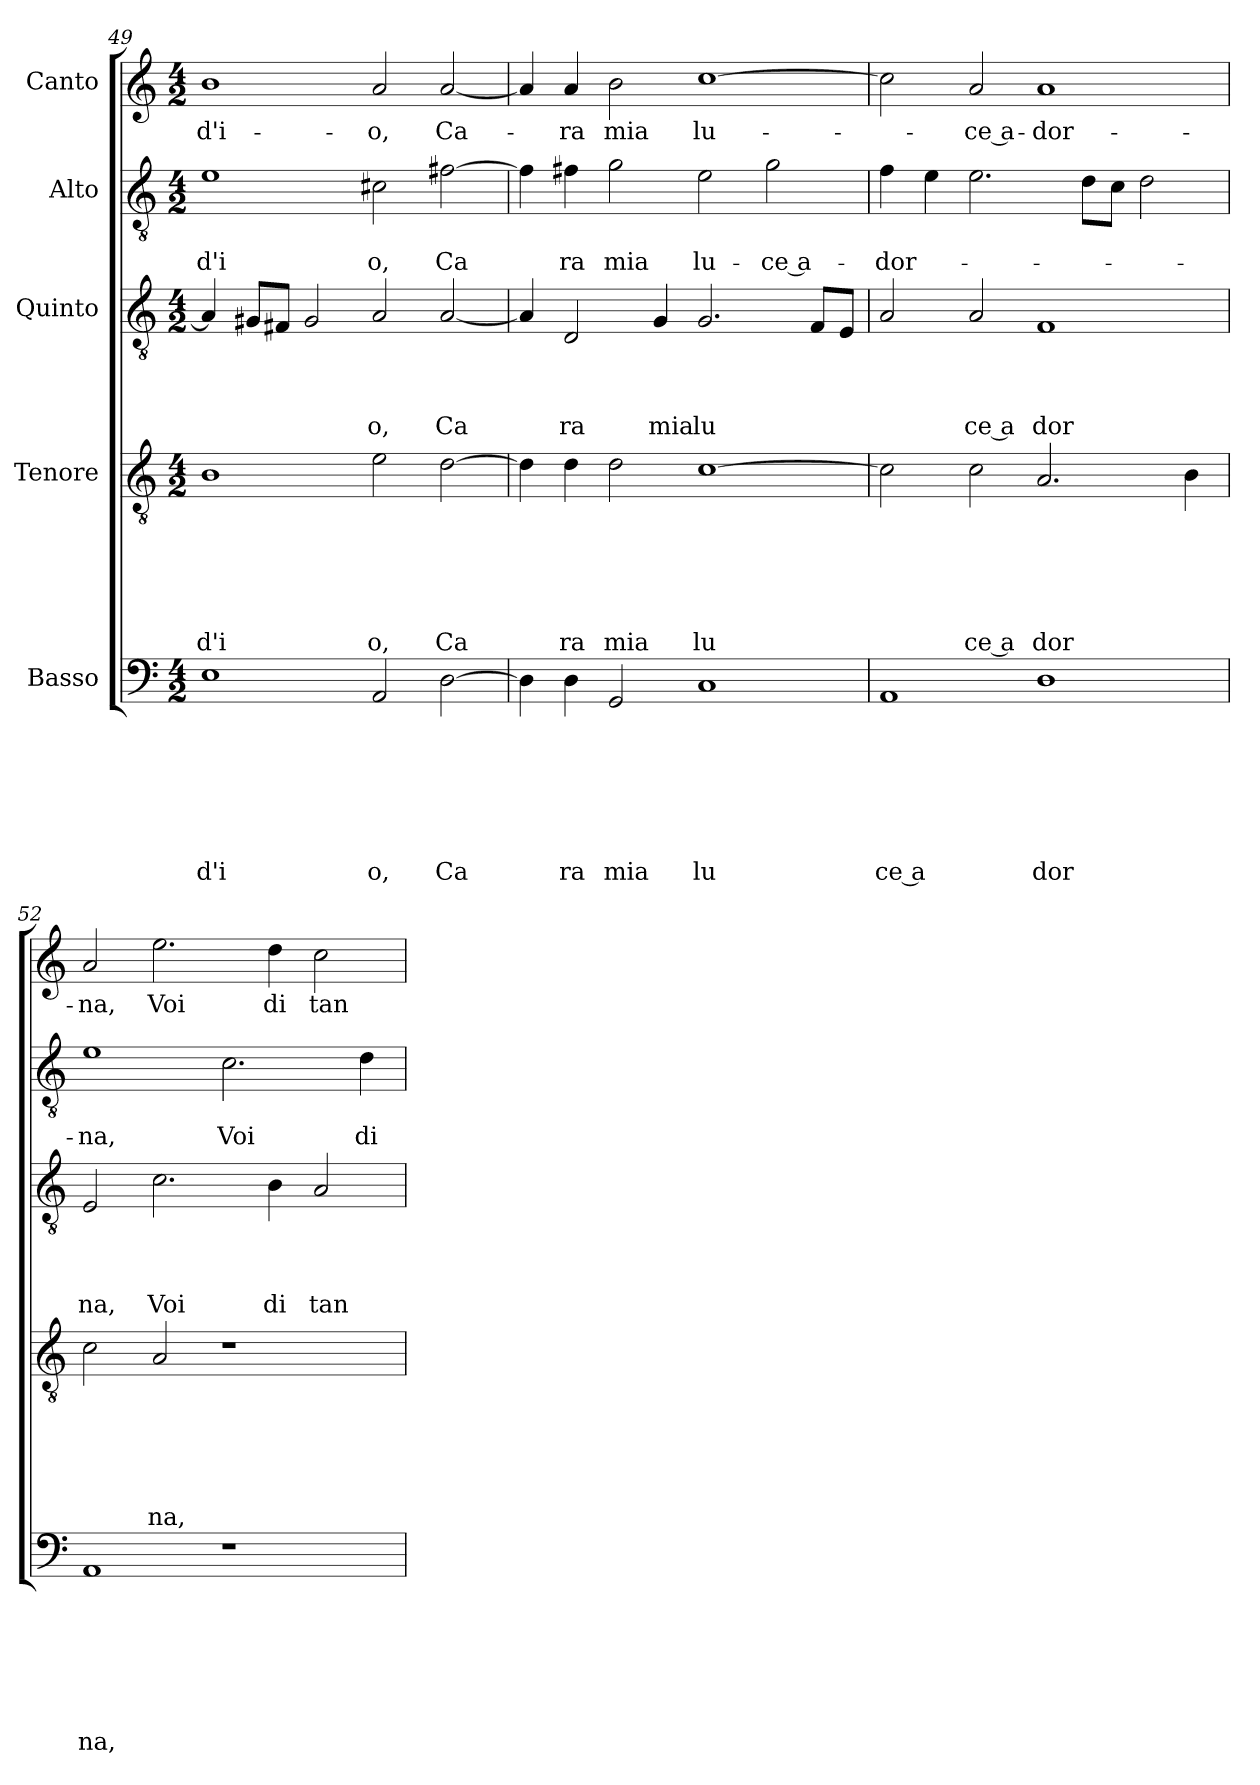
**kern	**text	**text	**text	**text	**text	**text	**text	**kern	**text	**text	**text	**text	**text	**text	**kern	**text	**text	**text	**text	**kern	**text	**text	**kern	**text
*part5	*part5	*part5	*part5	*part5	*part5	*part5	*part5	*part4	*part4	*part4	*part4	*part4	*part4	*part4	*part3	*part3	*part3	*part3	*part3	*part2	*part2	*part2	*part1	*part1
*staff5	*staff5	*staff5	*staff5	*staff5	*staff5	*staff5	*staff5	*staff4	*staff4	*staff4	*staff4	*staff4	*staff4	*staff4	*staff3	*staff3	*staff3	*staff3	*staff3	*staff2	*staff2	*staff2	*staff1	*staff1
*I"Basso	*	*	*	*	*	*	*	*I"Tenore	*	*	*	*	*	*	*I"Quinto	*	*	*	*	*I"Alto	*	*	*I"Canto	*
*clefF4	*	*	*	*	*	*	*	*clefGv2	*	*	*	*	*	*	*clefGv2	*	*	*	*	*clefGv2	*	*	*clefG2	*
*k[]	*	*	*	*	*	*	*	*k[]	*	*	*	*	*	*	*k[]	*	*	*	*	*k[]	*	*	*k[]	*
*C:	*	*	*	*	*	*	*	*C:	*	*	*	*	*	*	*C:	*	*	*	*	*C:	*	*	*C:	*
*M4/2	*	*	*	*	*	*	*	*M4/2	*	*	*	*	*	*	*M4/2	*	*	*	*	*M4/2	*	*	*M4/2	*
=49	=49	=49	=49	=49	=49	=49	=49	=49	=49	=49	=49	=49	=49	=49	=49	=49	=49	=49	=49	=49	=49	=49	=49	=49
!	!	!	!	!	!	!	!LO:LY:b	!	!	!	!	!	!	!LO:LY:b	!	!	!	!	!	!	!	!LO:LY:b	!	!LO:LY:b
1E	.	.	.	.	.	.	d'i	1B	.	.	.	.	.	d'i	4A/]	.	.	.	.	1e	.	d'i	1b	-d'i-
.	.	.	.	.	.	.	.	.	.	.	.	.	.	.	8G#X/L	.	.	.	.	.	.	.	.	.
.	.	.	.	.	.	.	.	.	.	.	.	.	.	.	8F#X/J	.	.	.	.	.	.	.	.	.
.	.	.	.	.	.	.	.	.	.	.	.	.	.	.	2G#/	.	.	.	.	.	.	.	.	.
!	!	!	!	!	!	!	!LO:LY:b	!	!	!	!	!	!	!LO:LY:b	!	!	!	!	!LO:LY:b	!	!	!LO:LY:b	!	!LO:LY:b
2AA/	.	.	.	.	.	.	o,	2e\	.	.	.	.	.	o,	2A/	.	.	.	o,	2c#X\	.	o,	2a/	-o,
!	!	!	!	!	!	!	!LO:LY:b	!	!	!	!	!	!	!LO:LY:b	!	!	!	!	!LO:LY:b	!	!	!LO:LY:b	!	!LO:LY:b
[>2D\	.	.	.	.	.	.	Ca	[>2d\	.	.	.	.	.	Ca	[>2A/	.	.	.	Ca	[>2f#X\	.	Ca	[>2a/	Ca-
!!LO:PB:g=z
=50	=50	=50	=50	=50	=50	=50	=50	=50	=50	=50	=50	=50	=50	=50	=50	=50	=50	=50	=50	=50	=50	=50	=50	=50
4D\]	.	.	.	.	.	.	.	4d\]	.	.	.	.	.	.	4A/]	.	.	.	.	4f#\]	.	.	4a/]	.
!	!	!	!	!	!	!	!LO:LY:b	!	!	!	!	!	!	!LO:LY:b	!	!	!	!	!LO:LY:b	!	!	!LO:LY:b	!	!LO:LY:b
4D\	.	.	.	.	.	.	ra	4d\	.	.	.	.	.	ra	2D/	.	.	.	ra	4f#X\	.	ra	4a/	-ra
!	!	!	!	!	!	!	!LO:LY:b	!	!	!	!	!	!	!LO:LY:b	!	!	!	!	!	!	!	!LO:LY:b	!	!LO:LY:b
2GG/	.	.	.	.	.	.	mia	2d\	.	.	.	.	.	mia	.	.	.	.	.	2g\	.	mia	2b\	mia
!	!	!	!	!	!	!	!	!	!	!	!	!	!	!	!	!	!	!	!LO:LY:b	!	!	!	!	!
.	.	.	.	.	.	.	.	.	.	.	.	.	.	.	4G/	.	.	.	mia	.	.	.	.	.
!	!	!	!	!	!	!	!LO:LY:b	!	!	!	!	!	!	!LO:LY:b	!	!	!	!	!LO:LY:b	!	!	!LO:LY:b	!	!LO:LY:b
1C	.	.	.	.	.	.	lu	[>1c	.	.	.	.	.	lu	2.G/	.	.	.	lu	2e\	.	lu-	[>1cc	lu-
!	!	!	!	!	!	!	!	!	!	!	!	!	!	!	!	!	!	!	!	!	!	!LO:LY:b:rj	!	!
.	.	.	.	.	.	.	.	.	.	.	.	.	.	.	.	.	.	.	.	2g\	.	-ce a-	.	.
.	.	.	.	.	.	.	.	.	.	.	.	.	.	.	8F/L	.	.	.	.	.	.	.	.	.
.	.	.	.	.	.	.	.	.	.	.	.	.	.	.	8E/J	.	.	.	.	.	.	.	.	.
=51	=51	=51	=51	=51	=51	=51	=51	=51	=51	=51	=51	=51	=51	=51	=51	=51	=51	=51	=51	=51	=51	=51	=51	=51
!	!	!	!	!	!	!	!LO:LY:b:rj	!	!	!	!	!	!	!	!	!	!	!	!	!	!	!LO:LY:b	!	!
1AA	.	.	.	.	.	.	ce a	2c\]	.	.	.	.	.	.	2A/	.	.	.	.	4f\	.	-dor-	2cc\]	.
.	.	.	.	.	.	.	.	.	.	.	.	.	.	.	.	.	.	.	.	4e\	.	.	.	.
!	!	!	!	!	!	!	!	!	!	!	!	!	!	!LO:LY:b:rj	!	!	!	!	!LO:LY:b:rj	!	!	!	!	!LO:LY:b:rj
.	.	.	.	.	.	.	.	2c\	.	.	.	.	.	ce a	2A/	.	.	.	ce a	2.e\	.	.	2a/	-ce a-
!	!	!	!	!	!	!	!LO:LY:b	!	!	!	!	!	!	!LO:LY:b	!	!	!	!	!LO:LY:b	!	!	!	!	!LO:LY:b
1D	.	.	.	.	.	.	dor	2.A/	.	.	.	.	.	dor	1F	.	.	.	dor	.	.	.	1a	-dor-
.	.	.	.	.	.	.	.	.	.	.	.	.	.	.	.	.	.	.	.	8d\L	.	.	.	.
.	.	.	.	.	.	.	.	.	.	.	.	.	.	.	.	.	.	.	.	8c\J	.	.	.	.
.	.	.	.	.	.	.	.	.	.	.	.	.	.	.	.	.	.	.	.	2d\	.	.	.	.
.	.	.	.	.	.	.	.	4B\	.	.	.	.	.	.	.	.	.	.	.	.	.	.	.	.
=52	=52	=52	=52	=52	=52	=52	=52	=52	=52	=52	=52	=52	=52	=52	=52	=52	=52	=52	=52	=52	=52	=52	=52	=52
!	!	!	!	!	!	!	!LO:LY:b	!	!	!	!	!	!	!	!	!	!	!	!LO:LY:b	!	!	!LO:LY:b	!	!LO:LY:b
1AA	.	.	.	.	.	.	na,	2c\	.	.	.	.	.	.	2E/	.	.	.	na,	1e	.	-na,	2a/	-na,
!	!	!	!	!	!	!	!	!	!	!	!	!	!	!LO:LY:b	!	!	!	!	!LO:LY:b	!	!	!	!	!LO:LY:b
.	.	.	.	.	.	.	.	2A/	.	.	.	.	.	na,	2.c\	.	.	.	Voi	.	.	.	2.ee\	Voi
!	!	!	!	!	!	!	!	!	!	!	!	!	!	!	!	!	!	!	!	!	!	!LO:LY:b	!	!
1r	.	.	.	.	.	.	.	1r	.	.	.	.	.	.	.	.	.	.	.	2.c\	.	Voi	.	.
!	!	!	!	!	!	!	!	!	!	!	!	!	!	!	!	!	!	!	!LO:LY:b	!	!	!	!	!LO:LY:b
.	.	.	.	.	.	.	.	.	.	.	.	.	.	.	4B\	.	.	.	di	.	.	.	4dd\	di
!	!	!	!	!	!	!	!	!	!	!	!	!	!	!	!	!	!	!	!LO:LY:b	!	!	!	!	!LO:LY:b
.	.	.	.	.	.	.	.	.	.	.	.	.	.	.	2A/	.	.	.	tan	.	.	.	2cc\	tan-
!	!	!	!	!	!	!	!	!	!	!	!	!	!	!	!	!	!	!	!	!	!	!LO:LY:b	!	!
.	.	.	.	.	.	.	.	.	.	.	.	.	.	.	.	.	.	.	.	4d\	.	di	.	.
=	=	=	=	=	=	=	=	=	=	=	=	=	=	=	=	=	=	=	=	=	=	=	=	=
*-	*-	*-	*-	*-	*-	*-	*-	*-	*-	*-	*-	*-	*-	*-	*-	*-	*-	*-	*-	*-	*-	*-	*-	*-
